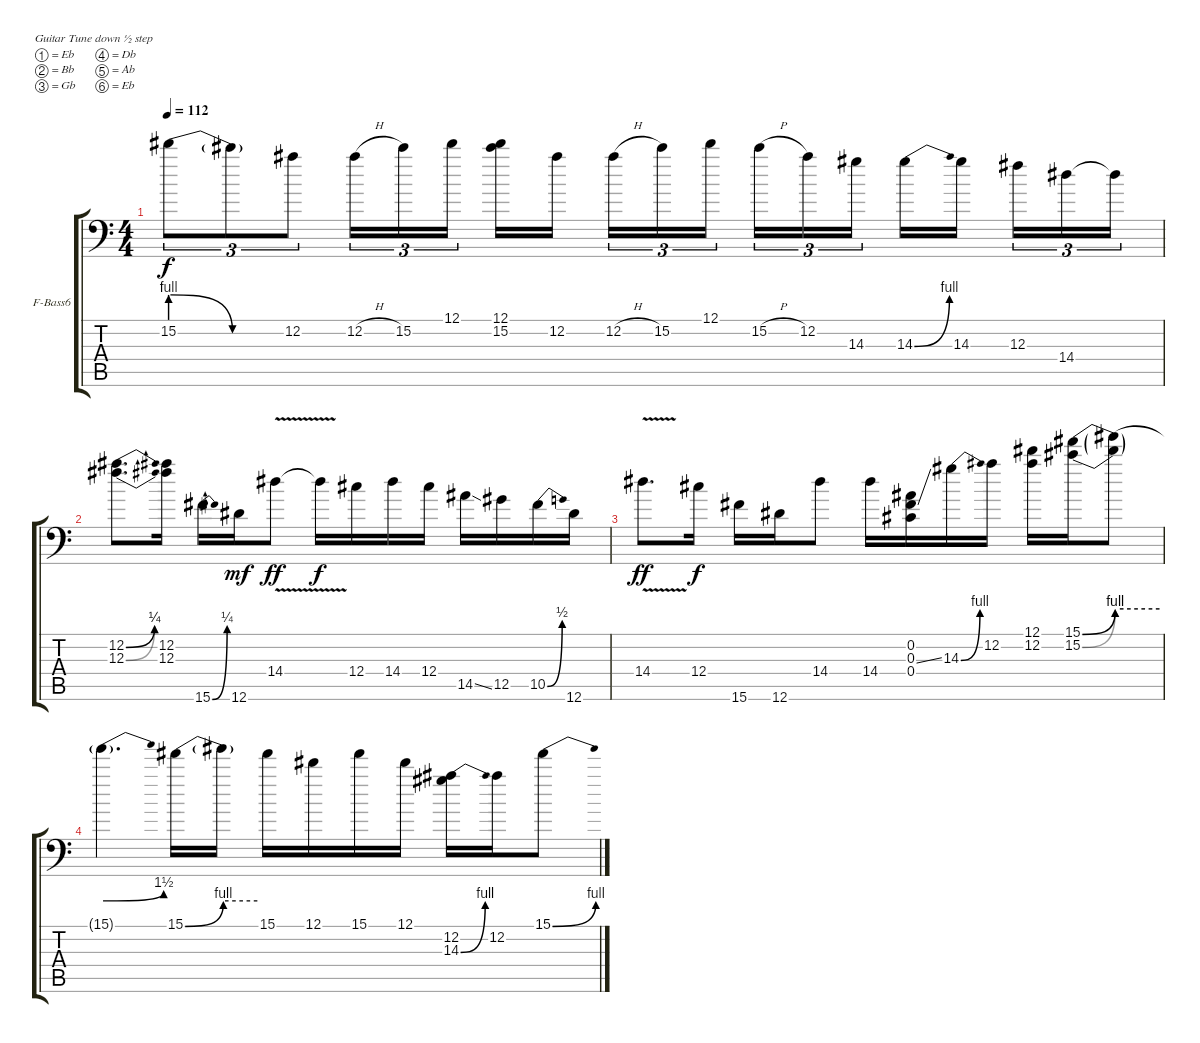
\bracketExtendMode groupsimilarinstruments
\firstSystemTrackNameOrientation horizontal
\otherSystemsTrackNameOrientation horizontal
\track ("Overdub" "F-Bass6") {instrument fretlessbass}
\staff {score tabs}
\tuning (Eb4 Bb3 Gb3 Db3 Ab2 Eb2)
\ts (4 4)
\tempo 112
\clef f4
\ks c
15.2{be (release 0 4 60 0) t}.8{tu (3 2) dy f} 15.2{be (hold 0 0 60 0) t}.8{tu (3 2)} 12.2.8{tu (3 2)} 12.2{h}.16{tu (3 2)} 15.2.16{tu (3 2)} 12.1.16{tu (3 2)} (12.1 15.2).16 12.2.16 12.2{h}.16{tu (3 2)} 15.2.16{tu (3 2)} 12.1.16{tu (3 2)} 15.2{h}.16{tu (3 2)} 12.2.16{tu (3 2)} 14.3.16{tu (3 2)} 14.3{be (bend 0 0 60 4)}.16 14.3.16 12.3.16{tu (3 2)} 14.4.16{tu (3 2)} 14.4{t}.16{tu (3 2)} |
(12.2{be (bend 0 0 60 1)} 12.3{be (bend 0 0 60 1)}).8{d} (12.2 12.3).16 15.6{be (bend 0 0 60 1)}.16 12.6.16{dy mf} 14.4{v}.8{dy ff} 14.4{v t}.16{dy f} 12.4.16 14.4.16 12.4.16 14.5{ss}.16 12.5.16 10.5{be (bend 0 0 60 2)}.16 12.6.16 |
14.4{v}.8{d dy ff} 12.4.16{dy f} 15.6.16 12.6.16 14.4.8 14.4.16 (0.2 0.3{ss} 0.4).16 14.3{be (bend 0 0 60 4)}.16 12.2.16 (12.1 12.2).16 (15.1{be (bend 0 0 60 4)} 15.2{be (bend 0 0 60 4)}).16 (15.1{be (hold 0 4 60 4) t} 15.2{be (hold 0 4 60 4) t}).8 |
15.1{be (bend 0 4 60 6) t}.4{d} 15.1{be (bend 0 0 60 4)}.16 15.1{be (hold 0 4 60 4) t}.16 15.1.16 12.1.16 15.1.16 12.1.16 (12.2 14.3{be (bend 0 0 60 4)}).16 12.2.16 15.1{be (bend 0 0 60 4)}.8
